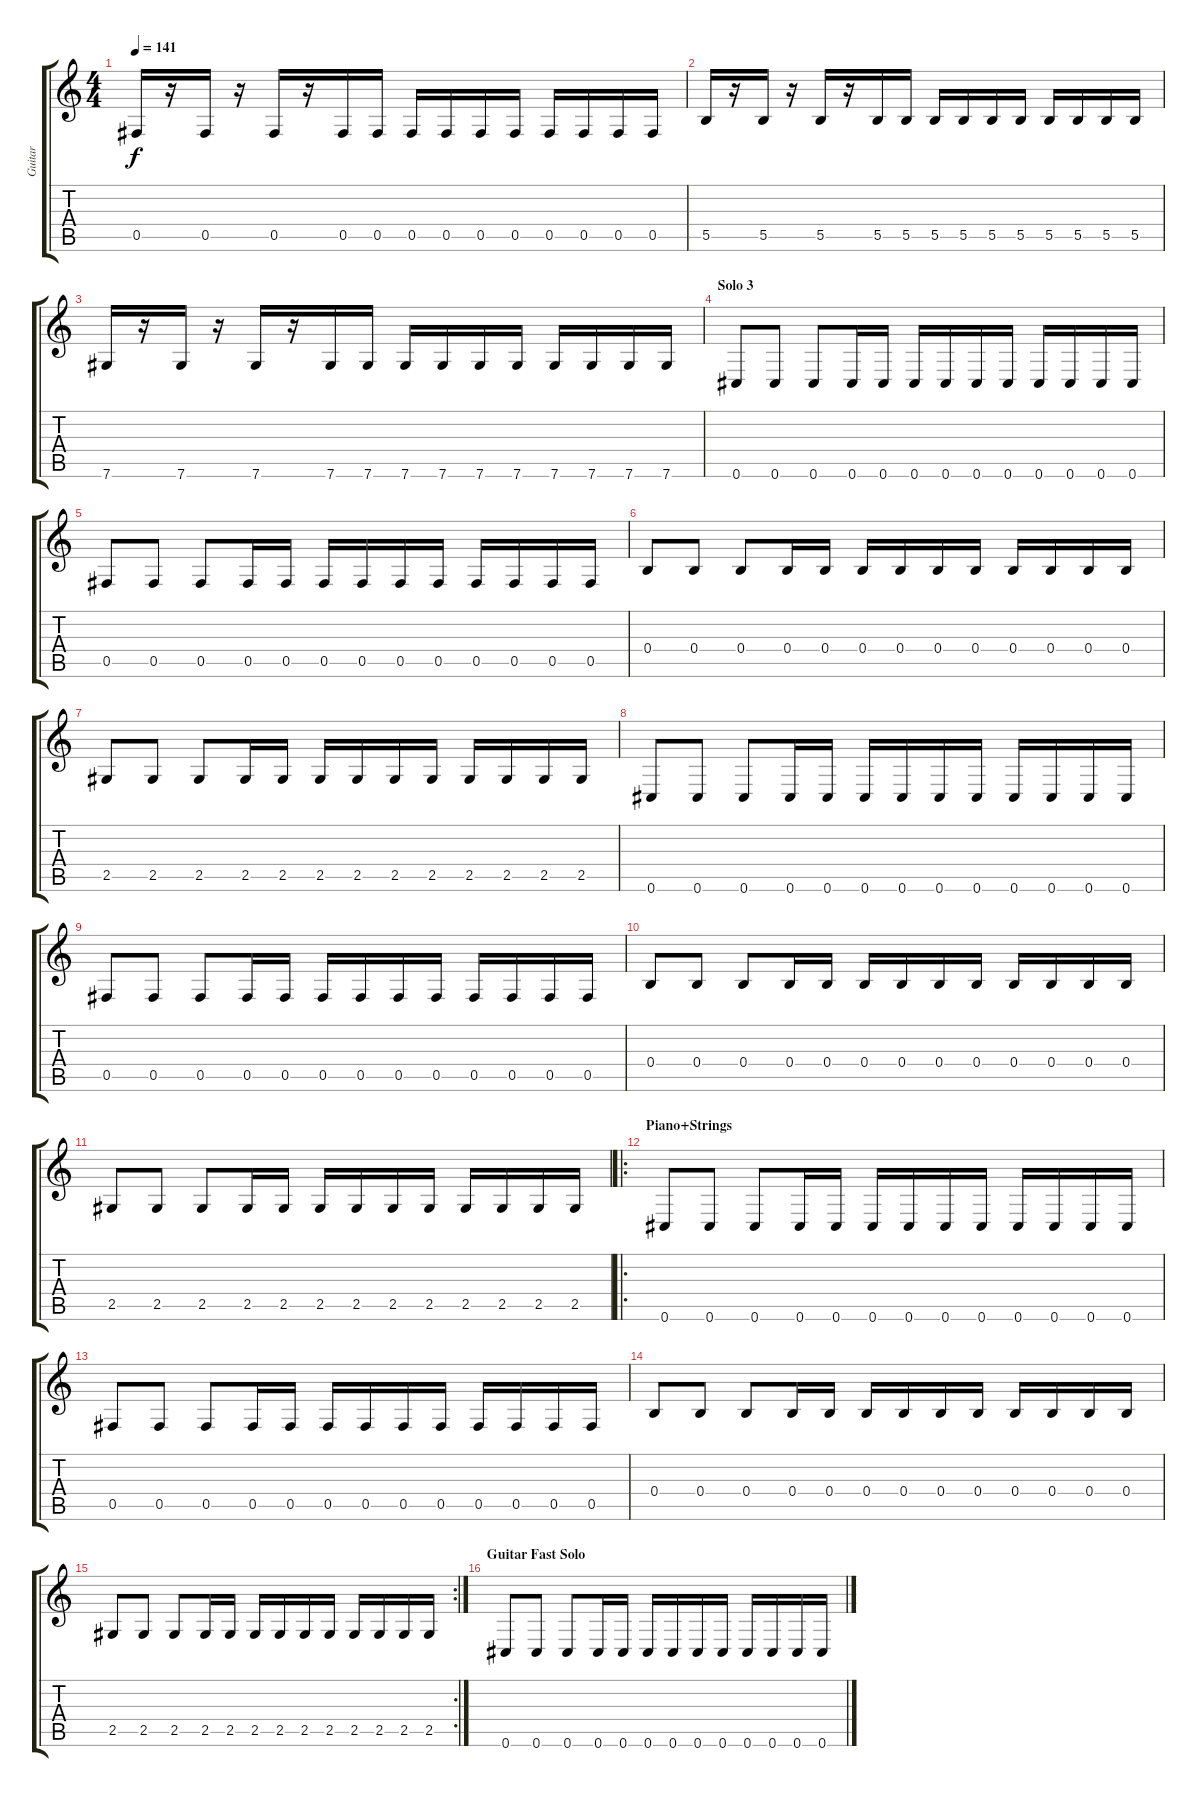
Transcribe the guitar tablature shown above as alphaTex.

\track ("Guitar" "Guitar") {instrument distortionguitar}
\staff {score tabs}
\tuning (Db4 Ab3 E3 B2 Gb2 Db2) {hide}
\ts (4 4)
\tempo 141
\clef g2
\ks c
0.5.16{dy f} r.16 0.5.16 r.16 0.5.16 r.16 0.5.16 0.5.16 0.5.16 0.5.16 0.5.16 0.5.16 0.5.16 0.5.16 0.5.16 0.5.16 |
5.5.16 r.16 5.5.16 r.16 5.5.16 r.16 5.5.16 5.5.16 5.5.16 5.5.16 5.5.16 5.5.16 5.5.16 5.5.16 5.5.16 5.5.16 |
7.6.16 r.16 7.6.16 r.16 7.6.16 r.16 7.6.16 7.6.16 7.6.16 7.6.16 7.6.16 7.6.16 7.6.16 7.6.16 7.6.16 7.6.16 |
\section ("" "Solo 3")
0.6.8{volume 16 instrument distortionguitar} 0.6.8 0.6.8 0.6.16 0.6.16 0.6.16 0.6.16 0.6.16 0.6.16 0.6.16 0.6.16 0.6.16 0.6.16 |
0.5.8 0.5.8 0.5.8 0.5.16 0.5.16 0.5.16 0.5.16 0.5.16 0.5.16 0.5.16 0.5.16 0.5.16 0.5.16 |
0.4.8 0.4.8 0.4.8 0.4.16 0.4.16 0.4.16 0.4.16 0.4.16 0.4.16 0.4.16 0.4.16 0.4.16 0.4.16 |
2.5.8 2.5.8 2.5.8 2.5.16 2.5.16 2.5.16 2.5.16 2.5.16 2.5.16 2.5.16 2.5.16 2.5.16 2.5.16 |
0.6.8 0.6.8 0.6.8 0.6.16 0.6.16 0.6.16 0.6.16 0.6.16 0.6.16 0.6.16 0.6.16 0.6.16 0.6.16 |
0.5.8 0.5.8 0.5.8 0.5.16 0.5.16 0.5.16 0.5.16 0.5.16 0.5.16 0.5.16 0.5.16 0.5.16 0.5.16 |
0.4.8 0.4.8 0.4.8 0.4.16 0.4.16 0.4.16 0.4.16 0.4.16 0.4.16 0.4.16 0.4.16 0.4.16 0.4.16 |
2.5.8 2.5.8 2.5.8 2.5.16 2.5.16 2.5.16 2.5.16 2.5.16 2.5.16 2.5.16 2.5.16 2.5.16 2.5.16 |
\ro
\section ("" "Piano+Strings")
0.6.8 0.6.8 0.6.8 0.6.16 0.6.16 0.6.16 0.6.16 0.6.16 0.6.16 0.6.16 0.6.16 0.6.16 0.6.16 |
0.5.8 0.5.8 0.5.8 0.5.16 0.5.16 0.5.16 0.5.16 0.5.16 0.5.16 0.5.16 0.5.16 0.5.16 0.5.16 |
0.4.8 0.4.8 0.4.8 0.4.16 0.4.16 0.4.16 0.4.16 0.4.16 0.4.16 0.4.16 0.4.16 0.4.16 0.4.16 |
\rc 2
2.5.8 2.5.8 2.5.8 2.5.16 2.5.16 2.5.16 2.5.16 2.5.16 2.5.16 2.5.16 2.5.16 2.5.16 2.5.16 |
\section ("" "Guitar Fast Solo")
0.6.8 0.6.8 0.6.8 0.6.16 0.6.16 0.6.16 0.6.16 0.6.16 0.6.16 0.6.16 0.6.16 0.6.16 0.6.16
